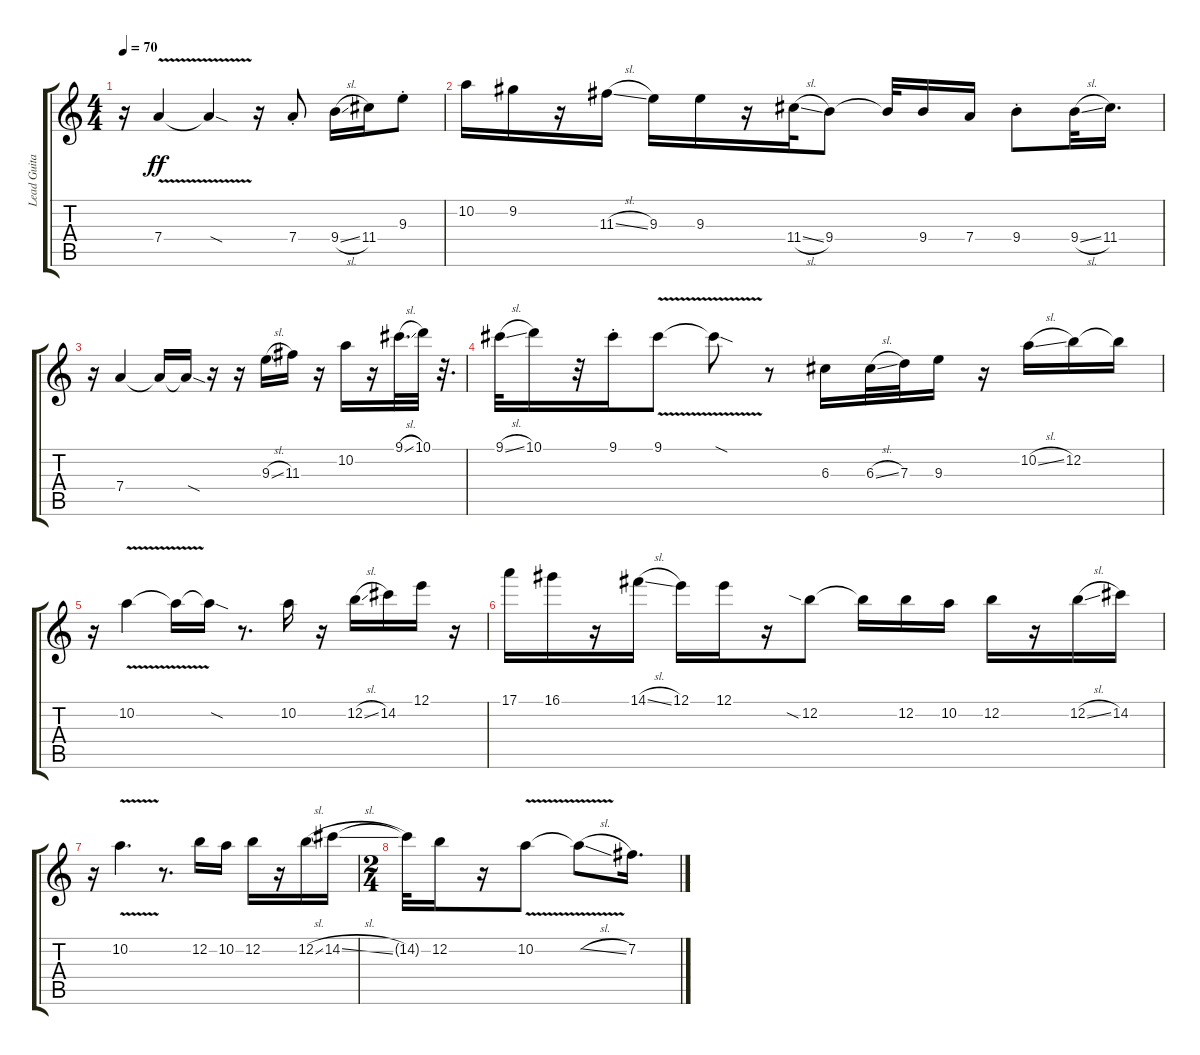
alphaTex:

\track ("Lead Guitar" "Lead Guita") {instrument overdrivenguitar}
\staff {score tabs}
\tuning (E4 B3 G3 D3 A2 E2) {hide}
\ts (4 4)
\tempo 70
\clef g2
\ks c
r.16{dy ff} 7.4{v}.4 7.4{sod t}.4 r.16 7.4{st}.8 9.4{sl}.16 11.4.16 9.3{st}.8 |
10.2.16 9.2.16 r.16 11.3{sl}.16 9.3.16 9.3.16 r.16 11.4{sl}.32 9.4.8 9.4{t}.32 9.4.16 7.4.16 9.4{st}.8 9.4{sl}.32 11.4.16{d} |
r.16 7.4.4 7.4{t}.16 7.4{sod t}.16 r.16 r.16 9.3{sl}.16 11.3.16 r.16 10.2.16 r.16 9.1{sl}.32{d} 10.1.32 r.32{d} |
9.1{sl}.32 10.1.16 r.32 9.1{st}.16 9.1{v}.8 9.1{sod t}.8 r.8 6.3.16 6.3{sl}.32 7.3.32 9.3.16 r.16 10.2{sl}.16 12.2.16 12.2{t}.16 |
r.16 10.2{v}.4 10.2{t}.16 10.2{sod t}.16 r.8{d} 10.2.16 r.16 12.2{sl}.16 14.2.16 12.1.16 r.16 |
17.1.16 16.1.16 r.16 14.1{sl}.16 12.1.16 12.1.16 r.16 12.2{sia}.8 12.2{t}.16 12.2.16 10.2.16 12.2.16 r.16 12.2{sl}.16 14.2.16 |
r.16 10.2{v}.4{d} r.8{d} 12.2.16 10.2.16 12.2.16 r.16 12.2{sl}.16 14.2{sl}.16 |
\ts (2 4)
14.2{t}.32 12.2.16 r.16 10.2{v}.8 10.2{sl t}.8 7.2{sl}.16{d}
